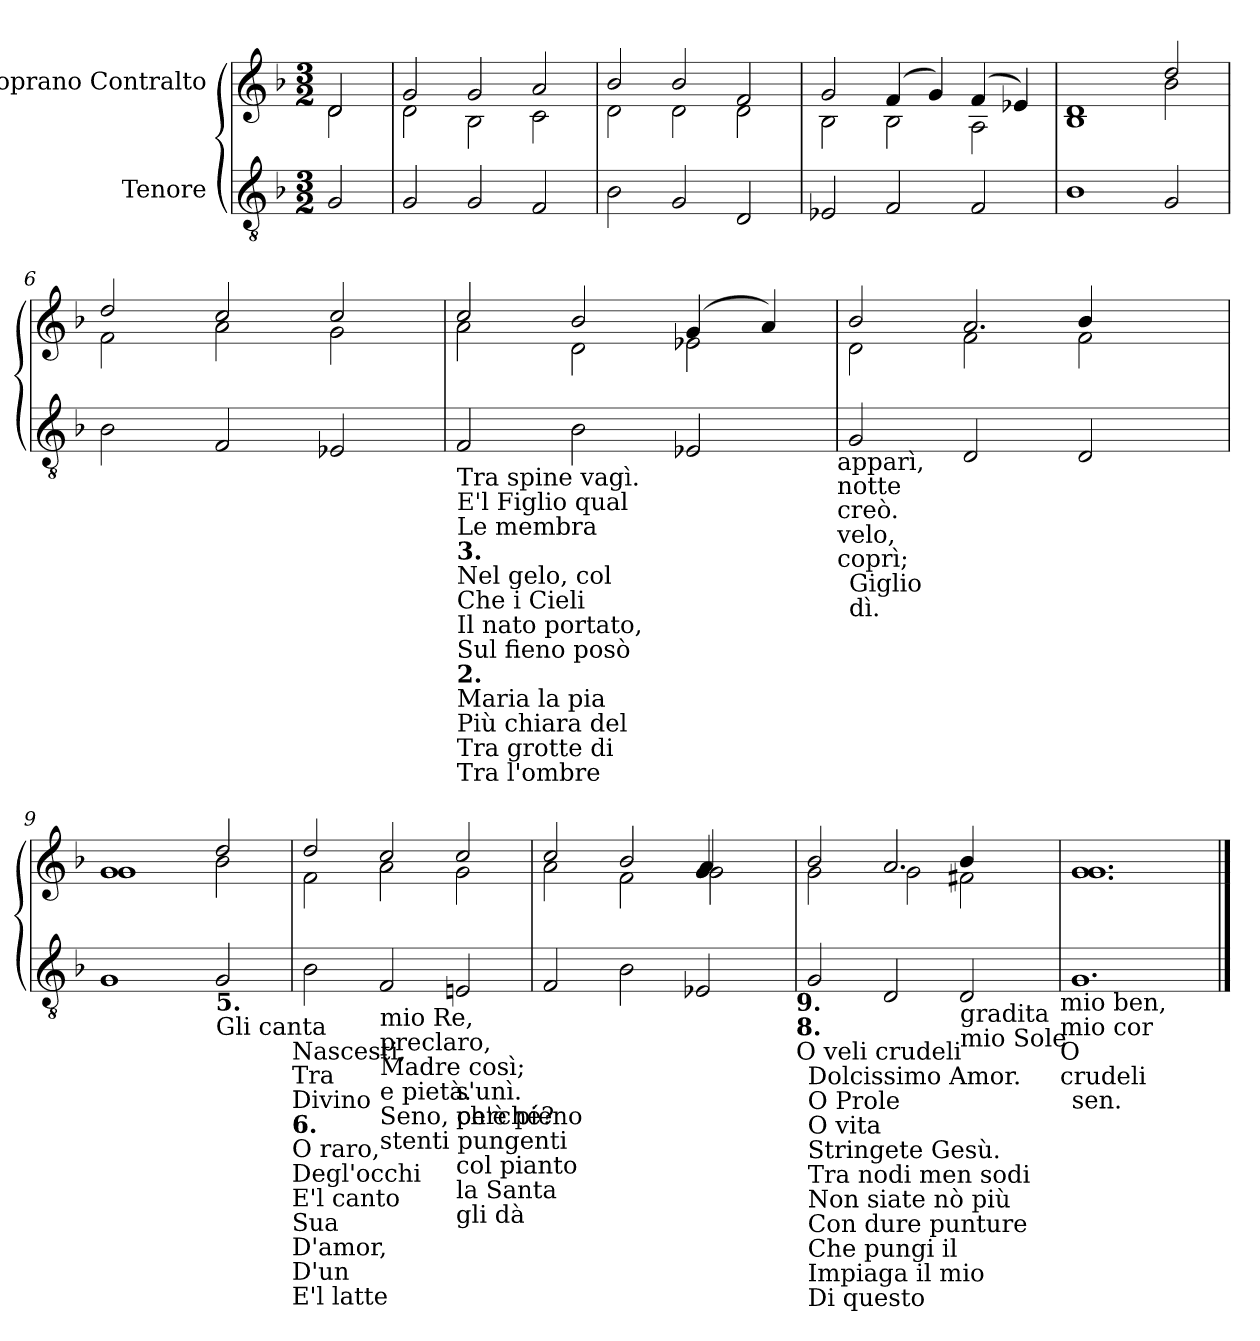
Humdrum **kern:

**kern	**kern
*part2	*part1
*staff2	*staff1
*I"Tenore	*I"Soprano Contralto
*clefGv2	*clefG2
*k[b-]	*k[b-]
*F:	*F:
*M3/2	*M3/2
=1	=1
*	*^
2G/	2d/	2d\
=2	=2	=2
2G/	2g/	2d\
2G/	2g/	2B-\
2F/	2a/	2c\
=3	=3	=3
2B-\	2b-/	2d\
2G/	2b-/	2d\
2D/	2f/	2d\
=4	=4	=4
2E-X/	2g/	2B-\
2F/	(4f/	2B-\
.	4g/)	.
2F/	(4f/	2A\
.	4e-X/)	.
=5	=5	=5
1B-	1d	1B-
2G/	2dd/	2b-\
=6	=6	=6
2B-\	2dd/	2f\
2F/	2cc/	2a\
2E-X/	2cc/	2g\
!!LO:LB:g=z	!!
=7	=7	=7
!LO:TX:b:t=Tra spine vagì.	!	!
!LO:TX:b:t=E'l Figlio qual	!	!
!LO:TX:b:t=Le membra	!	!
!LO:TX:b:B:t=3.	!	!
!LO:TX:b:t=Nel gelo, col	!	!
!LO:TX:b:t=Che i Cieli	!	!
!LO:TX:b:t=Il nato portato,	!	!
!LO:TX:b:t=Sul fieno posò	!	!
!LO:TX:b:B:t=2.	!	!
!LO:TX:b:t=Maria la pia	!	!
!LO:TX:b:t=Più chiara del	!	!
!LO:TX:b:t=Tra grotte di	!	!
!LO:TX:b:t=Tra l'ombre	!	!
2F/	2cc/	2a\
2B-\	2b-/	2d\
2E-X/	(4g/	2e-X\
.	4a/)	.
*	*v	*v
!LO:TX:b:t=apparì,	!
!LO:TX:b:t=notte	!
!LO:TX:b:t=creò.	!
!LO:TX:b:t=velo,	!
!LO:TX:b:t=coprì;	!
=8	=8
*	*^
*	*	*^
!LO:TX:b:t=Giglio	!	!	!
!LO:TX:b:t=dì.	!	!	!
2G/	2b-/	2d\	1ryy
2D/	2.a/	2f\	.
2D/	.	2f\	4b-/
.	4ryy	.	4ryy
*	*	*v	*v
=9	=9	=9
1G	1g	1g
!LO:TX:b:B:t=5.	!	!
!LO:TX:b:t=Gli canta	!	!
2G/	2dd/	2b-\
!LO:TX:b:t=Nascesti,	!	!
!LO:TX:b:t=Tra	!	!
!LO:TX:b:t=Divino	!	!
!LO:TX:b:B:t=6.	!	!
!LO:TX:b:t=O raro,	!	!
!LO:TX:b:t=Degl'occhi	!	!
!LO:TX:b:t=E'l canto	!	!
!LO:TX:b:t=Sua	!	!
!LO:TX:b:t=D'amor,	!	!
!LO:TX:b:t=D'un	!	!
!LO:TX:b:t=E'l latte	!	!
=10	=10	=10
2B-\	2dd/	2f\
!LO:TX:b:t=mio Re,	!	!
!LO:TX:b:t=preclaro,	!	!
!LO:TX:b:t=Madre così;	!	!
!LO:TX:b:t=e pietà.	!	!
!LO:TX:b:t=Seno, ch'è pieno	!	!
!LO:TX:b:t=stenti pungenti	!	!
2F/	2cc/	2a\
!LO:TX:b:t=s'unì.	!	!
!LO:TX:b:t=col pianto	!	!
!LO:TX:b:t=la Santa	!	!
!LO:TX:b:t=gli dà	!	!
!LO:TX:b:t=perché?	!	!
2En/	2cc/	2g\
=11	=11	=11
*	*	*^
2F/	2cc/	2a\	1ryy
2B-\	2b-/	2f\	.
2E-X/	4g/	(>2g\	4a/)
.	4ryy	.	4ryy
!LO:TX:b:B:t=9.	!	!	!
!LO:TX:b:B:t=8.	!	!	!
!LO:TX:b:t=O veli crudeli	!	!	!
=12	=12	=12	=12
!LO:TX:b:t=Dolcissimo Amor.	!	!	!
!LO:TX:b:t=O Prole	!	!	!
!LO:TX:b:t=O vita	!	!	!
!LO:TX:b:t=Stringete Gesù.	!	!	!
!LO:TX:b:t=Tra nodi men sodi	!	!	!
!LO:TX:b:t=Non siate nò più	!	!	!
!LO:TX:b:t=Con dure punture	!	!	!
!LO:TX:b:t=Che pungi il	!	!	!
!LO:TX:b:t=Impiaga il mio	!	!	!
!LO:TX:b:t=Di questo	!	!	!
2G/	2b-/	2g\	1ryy
2D/	2.a/	2g\	.
!LO:TX:b:t=gradita	!	!	!
!LO:TX:b:t=mio Sole	!	!	!
2D/	.	2f#X\	4b-/
.	4ryy	.	4ryy
!LO:TX:b:t=mio ben,	!	!	!
!LO:TX:b:t=mio cor	!	!	!
!LO:TX:b:t=O	!	!	!
!LO:TX:b:t=crudeli	!	!	!
=13	=13	=13	=13
!LO:TX:b:t=sen.	!	!	!
*	*v	*v	*v
1.G	1.g 1.g
==	==
*-	*-
